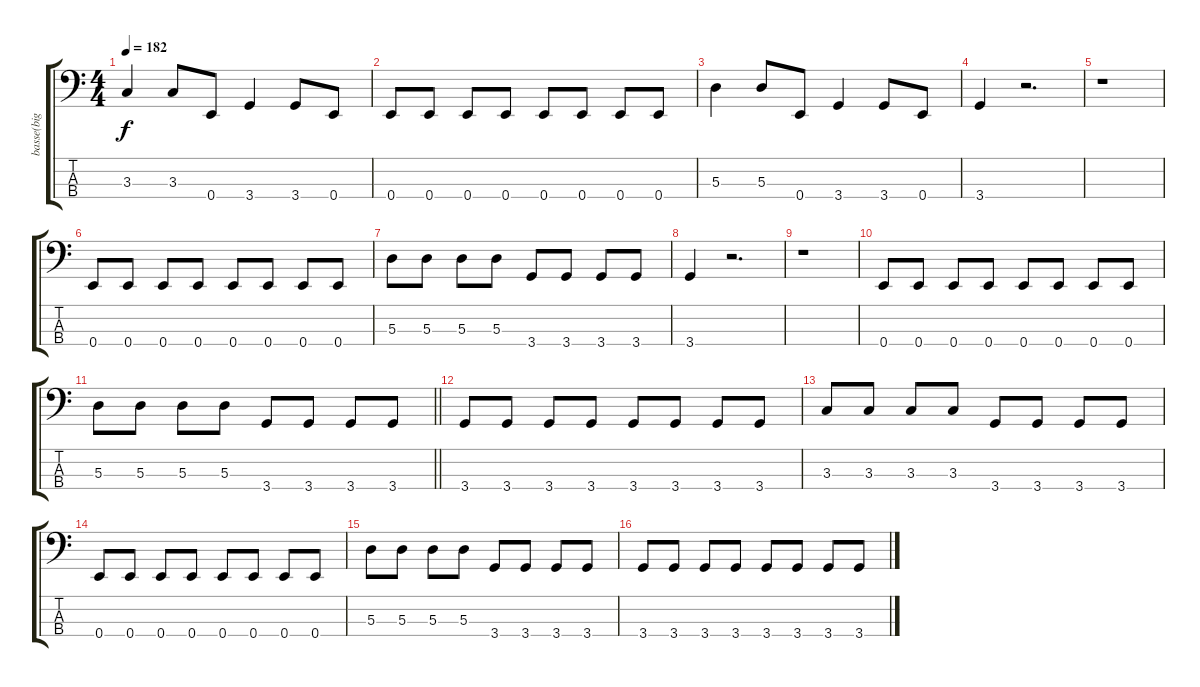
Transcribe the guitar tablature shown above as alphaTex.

\track ("basse(big jay)" "basse(big ") {instrument electricbasspick}
\staff {score tabs}
\tuning (G2 D2 A1 E1) {hide}
\ts (4 4)
\tempo 182
\clef f4
\ks c
3.3.4{dy f} 3.3.8 0.4.8 3.4.4 3.4.8 0.4.8 |
0.4.8 0.4.8 0.4.8 0.4.8 0.4.8 0.4.8 0.4.8 0.4.8 |
5.3.4 5.3.8 0.4.8 3.4.4 3.4.8 0.4.8 |
3.4.4 r.2{d} |
r.1 |
0.4.8 0.4.8 0.4.8 0.4.8 0.4.8 0.4.8 0.4.8 0.4.8 |
5.3.8 5.3.8 5.3.8 5.3.8 3.4.8 3.4.8 3.4.8 3.4.8 |
3.4.4 r.2{d} |
r.1 |
0.4.8 0.4.8 0.4.8 0.4.8 0.4.8 0.4.8 0.4.8 0.4.8 |
\barLineRight lightlight
5.3.8 5.3.8 5.3.8 5.3.8 3.4.8 3.4.8 3.4.8 3.4.8 |
3.4.8 3.4.8 3.4.8 3.4.8 3.4.8 3.4.8 3.4.8 3.4.8 |
3.3.8 3.3.8 3.3.8 3.3.8 3.4.8 3.4.8 3.4.8 3.4.8 |
0.4.8 0.4.8 0.4.8 0.4.8 0.4.8 0.4.8 0.4.8 0.4.8 |
5.3.8 5.3.8 5.3.8 5.3.8 3.4.8 3.4.8 3.4.8 3.4.8 |
3.4.8 3.4.8 3.4.8 3.4.8 3.4.8 3.4.8 3.4.8 3.4.8
